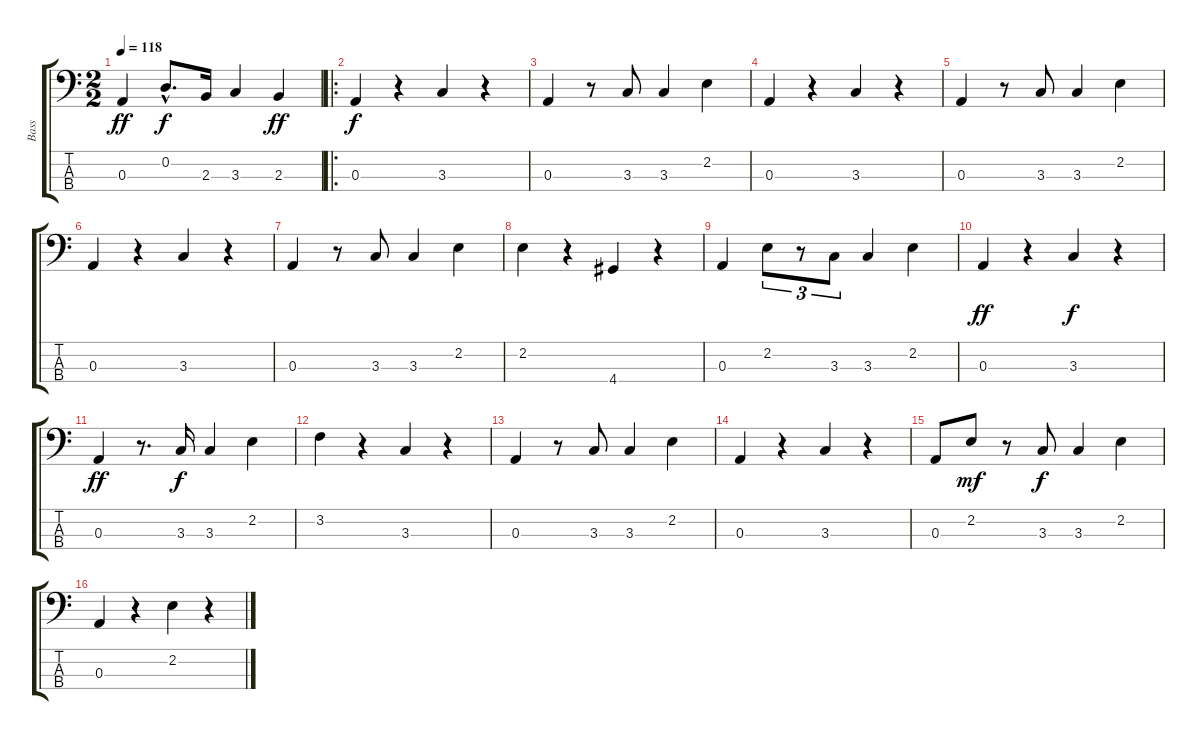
\track ("Bass" "Bass") {instrument electricbassfinger}
\staff {score tabs}
\tuning (G2 D2 A1 E1) {hide}
\ts (2 2)
\tempo 118
\clef f4
\ks c
0.3.4{dy ff instrument electricbassfinger} 0.2{hac}.8{d dy f} 2.3.16 3.3.4 2.3.4{dy ff} |
\ro
0.3.4{dy f} r.4 3.3.4 r.4 |
0.3.4 r.8 3.3.8 3.3.4 2.2.4 |
0.3.4 r.4 3.3.4 r.4 |
0.3.4 r.8 3.3.8 3.3.4 2.2.4 |
0.3.4 r.4 3.3.4 r.4 |
0.3.4 r.8 3.3.8 3.3.4 2.2.4 |
2.2.4 r.4 4.4.4 r.4 |
0.3.4 2.2.8{tu (3 2)} r.8{tu (3 2)} 3.3.8{tu (3 2)} 3.3.4 2.2.4 |
0.3.4{dy ff} r.4 3.3.4{dy f} r.4 |
0.3.4{dy ff} r.8{d} 3.3.16{dy f} 3.3.4 2.2.4 |
3.2.4 r.4 3.3.4 r.4 |
0.3.4 r.8 3.3.8 3.3.4 2.2.4 |
0.3.4 r.4 3.3.4 r.4 |
0.3.8 2.2.8{dy mf} r.8 3.3.8{dy f} 3.3.4 2.2.4 |
0.3.4 r.4 2.2.4 r.4
